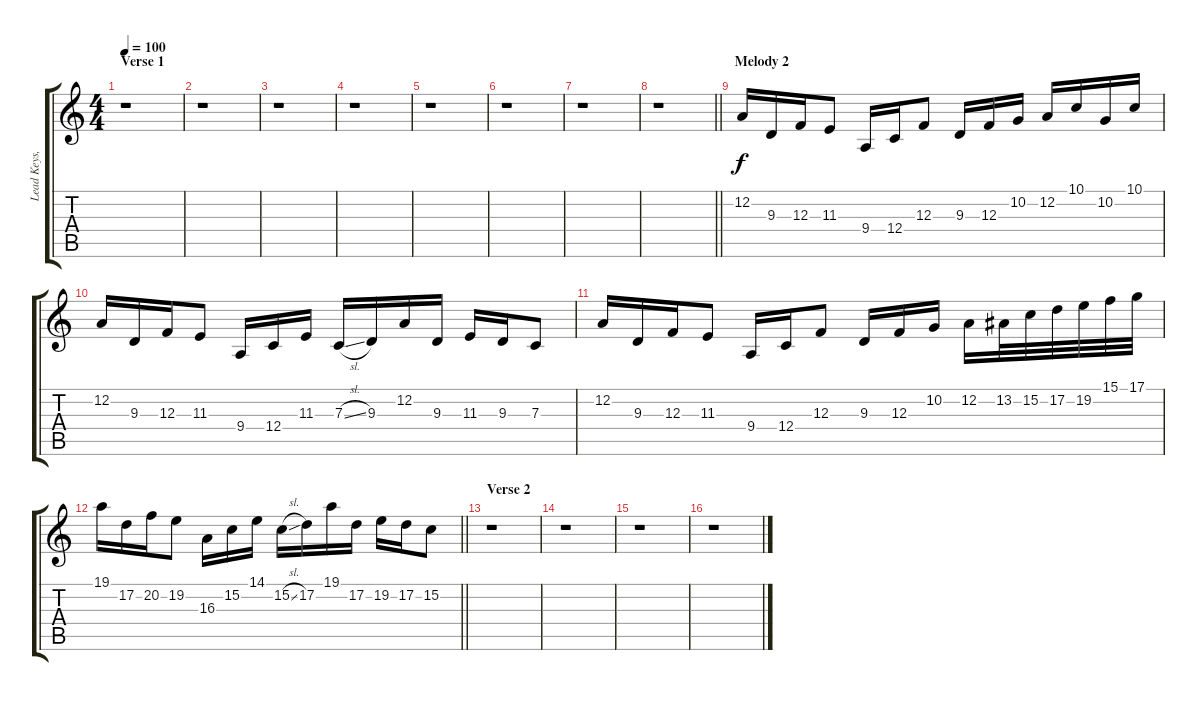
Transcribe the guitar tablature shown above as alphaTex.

\track ("Lead Keys, Additional Guitar" "Lead Keys,") {instrument lead1square}
\staff {score tabs}
\tuning (D4 A3 F3 C3 G2 C2) {hide}
\ts (4 4)
\section ("" "Verse 1")
\tempo 100
\clef g2
\ks c
r.1{dy f} |
r.1 |
r.1 |
r.1 |
r.1 |
r.1 |
r.1 |
\barLineRight lightlight
r.1 |
\section ("" "Melody 2")
12.2.16{balance 10} 9.3.16 12.3.16 11.3.8 9.4.16 12.4.16 12.3.8 9.3.16 12.3.16 10.2.16 12.2.16 10.1.16 10.2.16 10.1.16 |
12.2.16 9.3.16 12.3.16 11.3.8 9.4.16 12.4.16 11.3.16 7.3{sl}.16 9.3.16 12.2.16 9.3.16 11.3.16 9.3.16 7.3.8 |
12.2.16 9.3.16 12.3.16 11.3.8 9.4.16 12.4.16 12.3.8 9.3.16 12.3.16 10.2.16 12.2.16 13.2.32 15.2.32 17.2.32 19.2.32 15.1.32 17.1.32 |
\barLineRight lightlight
19.1.16 17.2.16 20.2.16 19.2.8 16.3.16 15.2.16 14.1.16 15.2{sl}.16 17.2.16 19.1.16 17.2.16 19.2.16 17.2.16 15.2.8 |
\section ("" "Verse 2")
r.1 |
r.1 |
r.1 |
r.1
